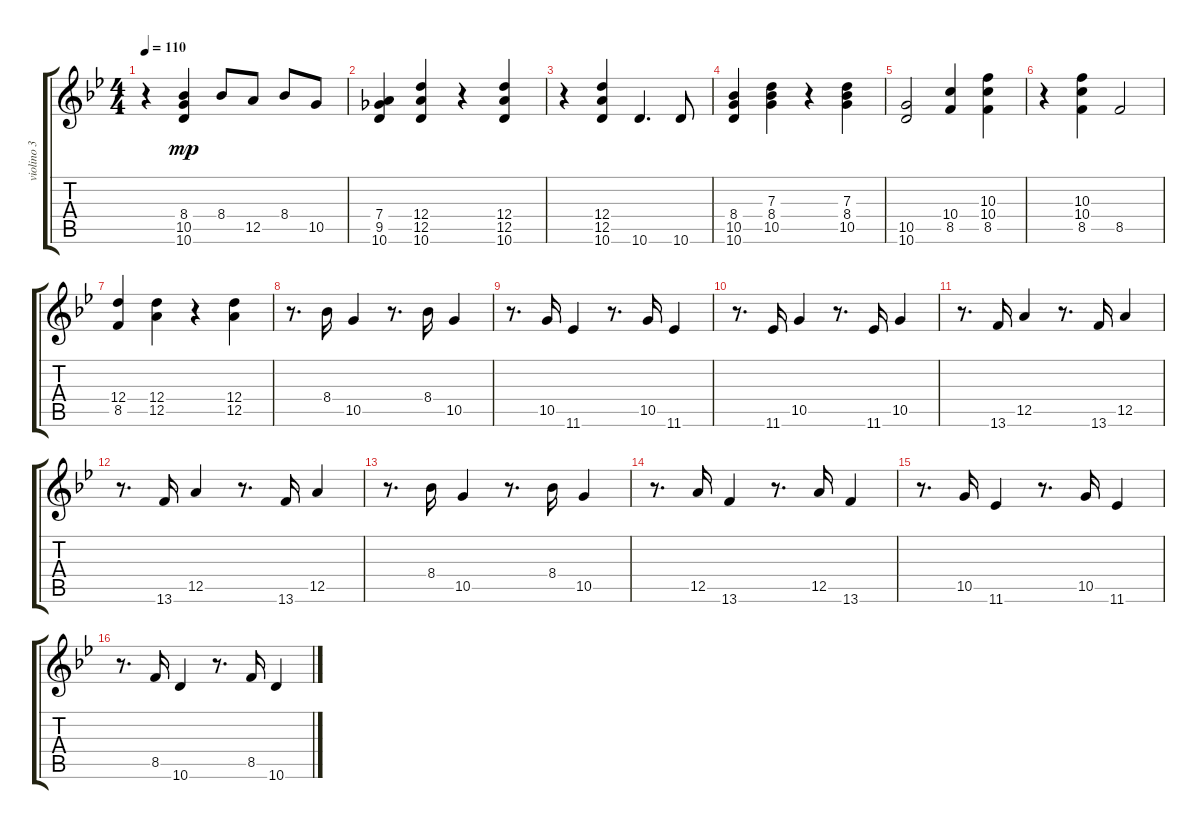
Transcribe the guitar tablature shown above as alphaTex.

\track ("violino 3" "violino 3") {instrument distortionguitar}
\staff {score tabs}
\tuning (E4 B3 G3 D3 A2 E2) {hide}
\ts (4 4)
\tempo 110
\clef g2
\ks bb
r.4{dy mp} (8.4 10.5 10.6).4 8.4.8 12.5.8 8.4.8 10.5.8 |
(7.4 9.5 10.6).4 (12.4 12.5 10.6).4 r.4 (12.4 12.5 10.6).4 |
r.4 (12.4 12.5 10.6).4 10.6.4{d} 10.6.8 |
(8.4 10.5 10.6).4 (7.3 8.4 10.5).4 r.4 (7.3 8.4 10.5).4 |
(10.5 10.6).2 (10.4 8.5).4 (10.3 10.4 8.5).4 |
r.4 (10.3 10.4 8.5).4 8.5.2 |
(12.4 8.5).4 (12.4 12.5).4 r.4 (12.4 12.5).4 |
r.8{d} 8.4.16 10.5.4 r.8{d} 8.4.16 10.5.4 |
r.8{d} 10.5.16 11.6.4 r.8{d} 10.5.16 11.6.4 |
r.8{d} 11.6.16 10.5.4 r.8{d} 11.6.16 10.5.4 |
r.8{d} 13.6.16 12.5.4 r.8{d} 13.6.16 12.5.4 |
r.8{d} 13.6.16 12.5.4 r.8{d} 13.6.16 12.5.4 |
r.8{d} 8.4.16 10.5.4 r.8{d} 8.4.16 10.5.4 |
r.8{d} 12.5.16 13.6.4 r.8{d} 12.5.16 13.6.4 |
r.8{d} 10.5.16 11.6.4 r.8{d} 10.5.16 11.6.4 |
r.8{d} 8.5.16 10.6.4 r.8{d} 8.5.16 10.6.4
